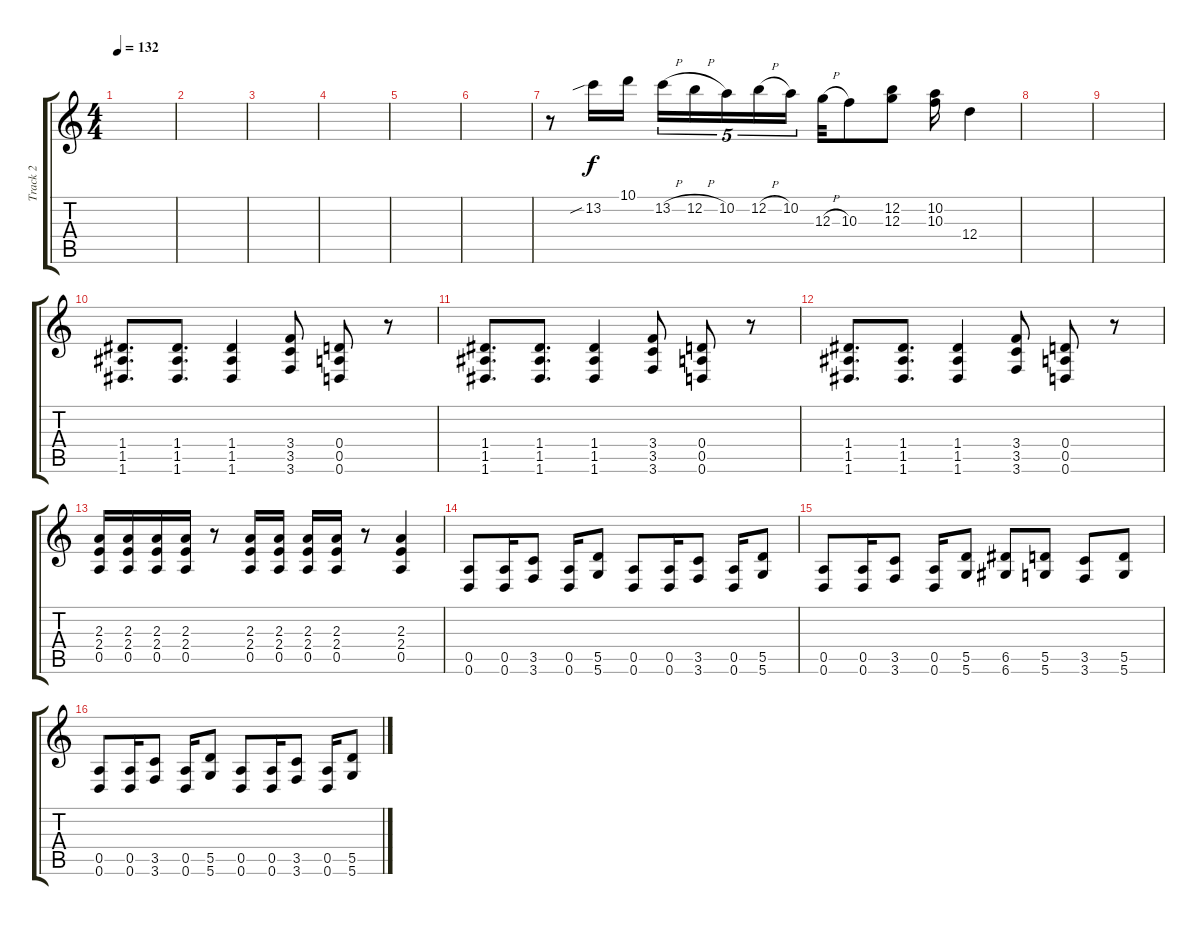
\track ("Track 2" "Track 2") {instrument overdrivenguitar}
\staff {score tabs}
\tuning (E4 B3 G3 D3 A2 D2) {hide}
\ts (4 4)
\tempo 132
\clef g2
\ks c
|
|
|
|
|
|
r.8 13.2{sib}.16 10.1.16 13.2{h}.16{tu (5 4)} 12.2{h}.16{tu (5 4)} 10.2.16{tu (5 4)} 12.2{h}.16{tu (5 4)} 10.2.16{tu (5 4)} 12.3{h}.32 10.3.8 (12.2 12.3).8 (10.2 10.3).16 12.4.4 |
|
|
(1.4 1.5 1.6).8{d} (1.4 1.5 1.6).8{d} (1.4 1.5 1.6).4 (3.4 3.5 3.6).8 (0.4 0.5 0.6).8 r.8 |
(1.4 1.5 1.6).8{d} (1.4 1.5 1.6).8{d} (1.4 1.5 1.6).4 (3.4 3.5 3.6).8 (0.4 0.5 0.6).8 r.8 |
(1.4 1.5 1.6).8{d} (1.4 1.5 1.6).8{d} (1.4 1.5 1.6).4 (3.4 3.5 3.6).8 (0.4 0.5 0.6).8 r.8 |
(2.3 2.4 0.5).16 (2.3 2.4 0.5).16 (2.3 2.4 0.5).16 (2.3 2.4 0.5).16 r.8 (2.3 2.4 0.5).16 (2.3 2.4 0.5).16 (2.3 2.4 0.5).16 (2.3 2.4 0.5).16 r.8 (2.3 2.4 0.5).4 |
(0.5 0.6).8 (0.5 0.6).16 (3.5 3.6).8 (0.5 0.6).16 (5.5 5.6).8 (0.5 0.6).8 (0.5 0.6).16 (3.5 3.6).8 (0.5 0.6).16 (5.5 5.6).8 |
(0.5 0.6).8 (0.5 0.6).16 (3.5 3.6).8 (0.5 0.6).16 (5.5 5.6).8 (6.5 6.6).8 (5.5 5.6).8 (3.5 3.6).8 (5.5 5.6).8 |
(0.5 0.6).8 (0.5 0.6).16 (3.5 3.6).8 (0.5 0.6).16 (5.5 5.6).8 (0.5 0.6).8 (0.5 0.6).16 (3.5 3.6).8 (0.5 0.6).16 (5.5 5.6).8
